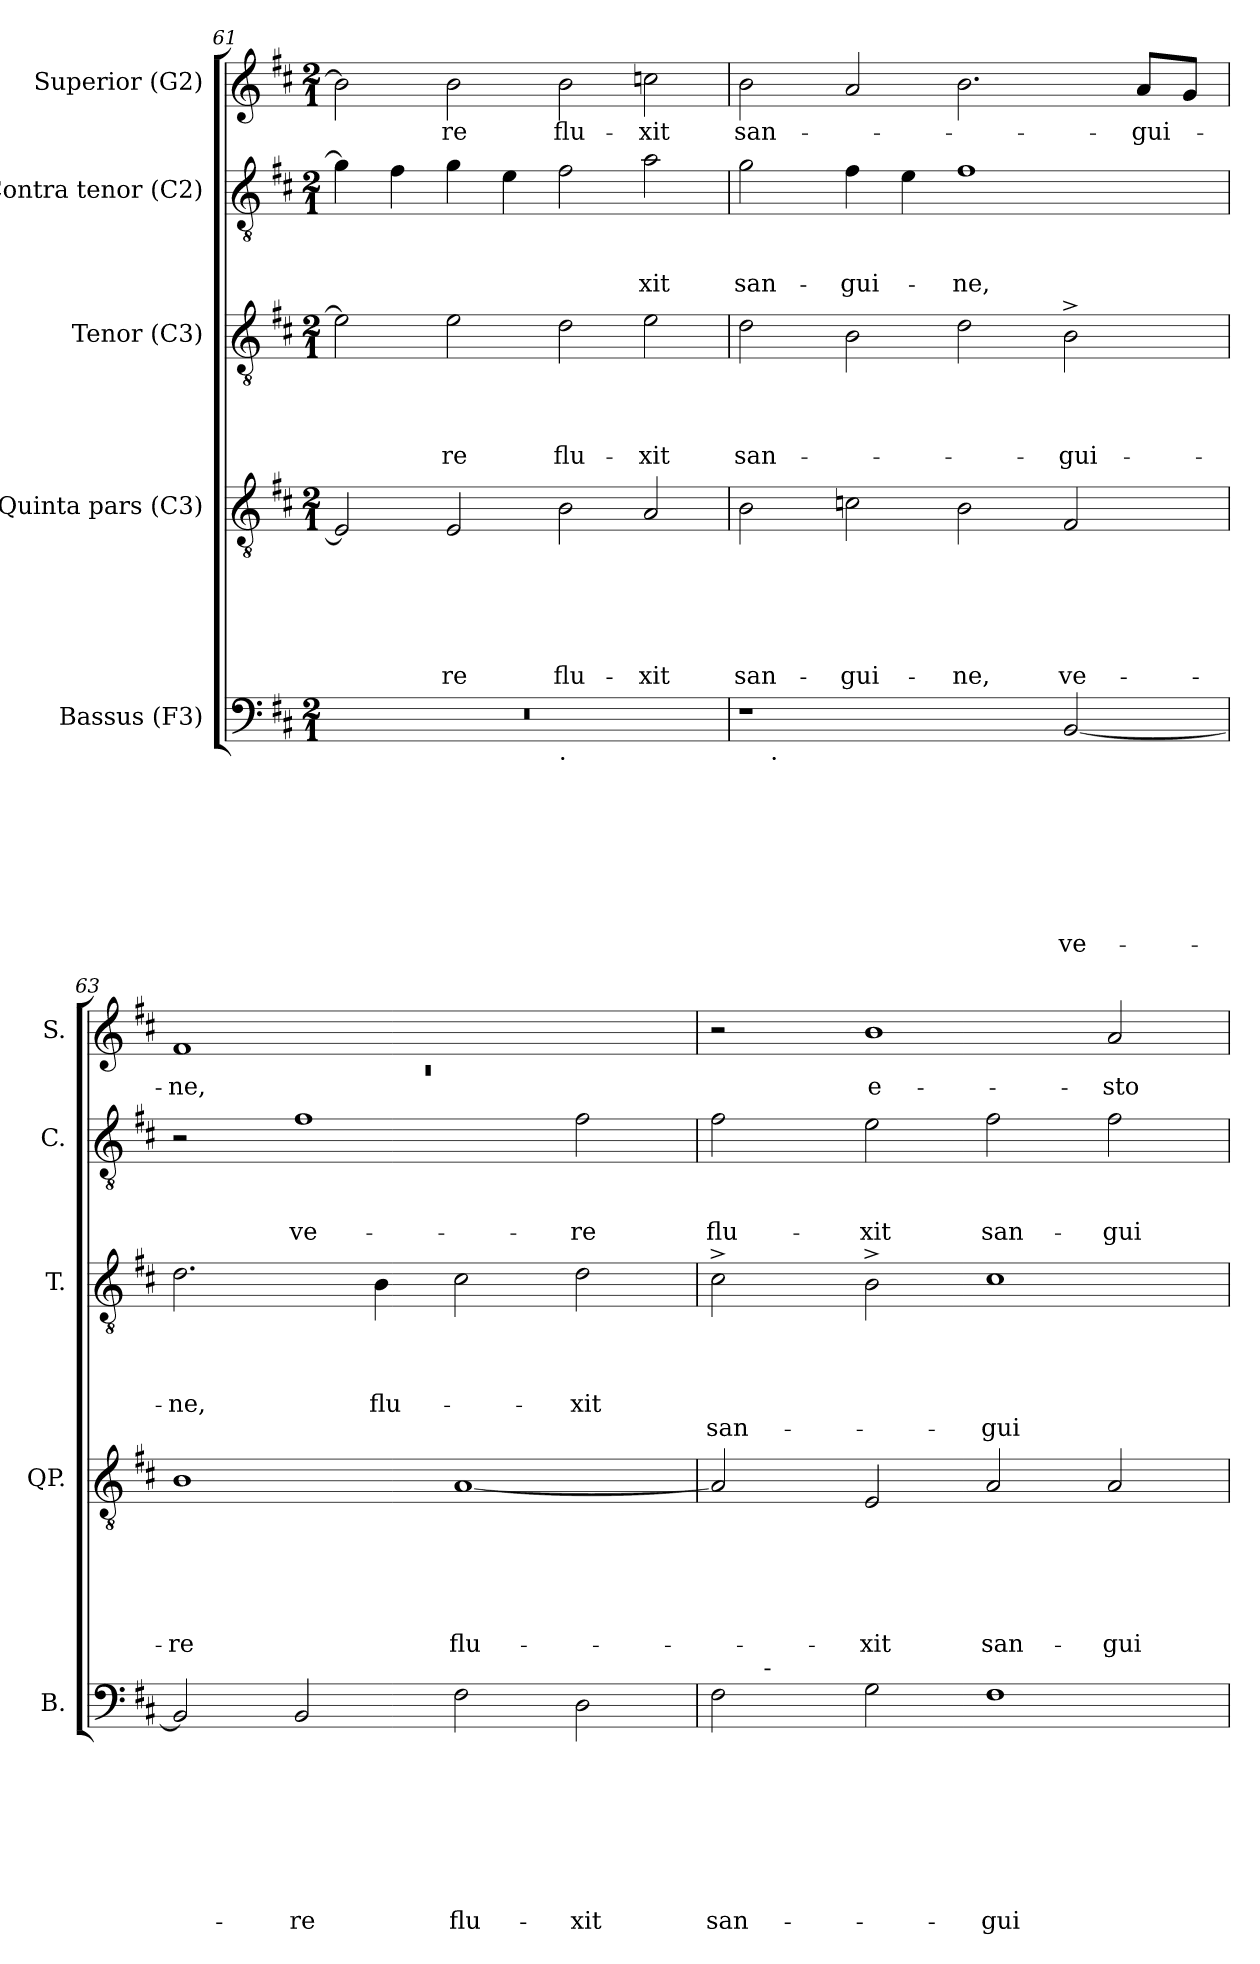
**kern	**text	**text	**text	**text	**text	**text	**text	**text	**kern	**text	**text	**text	**text	**text	**text	**kern	**text	**text	**text	**text	**text	**kern	**text	**text	**text	**kern	**text
*part5	*part5	*part5	*part5	*part5	*part5	*part5	*part5	*part5	*part4	*part4	*part4	*part4	*part4	*part4	*part4	*part3	*part3	*part3	*part3	*part3	*part3	*part2	*part2	*part2	*part2	*part1	*part1
*staff5	*staff5	*staff5	*staff5	*staff5	*staff5	*staff5	*staff5	*staff5	*staff4	*staff4	*staff4	*staff4	*staff4	*staff4	*staff4	*staff3	*staff3	*staff3	*staff3	*staff3	*staff3	*staff2	*staff2	*staff2	*staff2	*staff1	*staff1
*I"Bassus (F3)	*	*	*	*	*	*	*	*	*I"Quinta pars (C3)	*	*	*	*	*	*	*I"Tenor (C3)	*	*	*	*	*	*I"Contra tenor (C2)	*	*	*	*I"Superior (G2)	*
*I'B.	*	*	*	*	*	*	*	*	*I'QP.	*	*	*	*	*	*	*I'T.	*	*	*	*	*	*I'C.	*	*	*	*I'S.	*
*clefF4	*	*	*	*	*	*	*	*	*clefGv2	*	*	*	*	*	*	*clefGv2	*	*	*	*	*	*clefGv2	*	*	*	*clefG2	*
*k[f#c#]	*	*	*	*	*	*	*	*	*k[f#c#]	*	*	*	*	*	*	*k[f#c#]	*	*	*	*	*	*k[f#c#]	*	*	*	*k[f#c#]	*
*D:	*	*	*	*	*	*	*	*	*D:	*	*	*	*	*	*	*D:	*	*	*	*	*	*D:	*	*	*	*D:	*
*M2/1	*	*	*	*	*	*	*	*	*M2/1	*	*	*	*	*	*	*M2/1	*	*	*	*	*	*M2/1	*	*	*	*M2/1	*
=61	=61	=61	=61	=61	=61	=61	=61	=61	=61	=61	=61	=61	=61	=61	=61	=61	=61	=61	=61	=61	=61	=61	=61	=61	=61	=61	=61
*^	*	*	*	*	*	*	*	*	*	*	*	*	*	*	*	*	*	*	*	*	*	*	*	*	*	*	*
0r	1ryy	.	.	.	.	.	.	.	.	2E/]	.	.	.	.	.	.	2e\]	.	.	.	.	.	4g\]	.	.	.	2b\]	.
.	.	.	.	.	.	.	.	.	.	.	.	.	.	.	.	.	.	.	.	.	.	.	4f#\	.	.	.	.	.
!	!	!	!	!	!	!	!	!	!	!	!	!	!	!	!	!LO:LY:b	!	!	!	!	!LO:LY:b	!	!	!	!	!	!	!LO:LY:b
.	.	.	.	.	.	.	.	.	.	2E/	.	.	.	.	.	-re	2e\	.	.	.	-re	.	4g\	.	.	.	2b\	-re
.	.	.	.	.	.	.	.	.	.	.	.	.	.	.	.	.	.	.	.	.	.	.	4e\	.	.	.	.	.
!	!LO:TX:b:t=.	!	!	!	!	!	!	!	!	!	!	!	!	!	!	!	!	!	!	!	!	!	!	!	!	!	!	!
!	!	!	!	!	!	!	!	!	!	!	!	!	!	!	!	!LO:LY:b	!	!	!	!	!LO:LY:b	!	!	!	!	!	!	!LO:LY:b
.	1ryy	.	.	.	.	.	.	.	.	2B\	.	.	.	.	.	flu-	2d\	.	.	.	flu-	.	2f#\	.	.	.	2b\	flu-
!	!	!	!	!	!	!	!	!	!	!	!	!	!	!	!	!LO:LY:b	!	!	!	!	!LO:LY:b	!	!	!	!	!LO:LY:b	!	!LO:LY:b
.	.	.	.	.	.	.	.	.	.	2A/	.	.	.	.	.	-xit	2e\	.	.	.	-xit	.	2a\	.	.	-xit	2ccn\	-xit
=62	=62	=62	=62	=62	=62	=62	=62	=62	=62	=62	=62	=62	=62	=62	=62	=62	=62	=62	=62	=62	=62	=62	=62	=62	=62	=62	=62	=62
!	!	!	!	!	!	!	!	!	!	!	!	!	!	!	!	!LO:LY:b	!	!	!	!	!LO:LY:b	!	!	!	!	!LO:LY:b	!	!LO:LY:b
1r	16.ryy	.	.	.	.	.	.	.	.	2B\	.	.	.	.	.	san-	2d\	.	.	.	san-	.	2g\	.	.	san-	2b\	san-
!	!LO:TX:b:t=.	!	!	!	!	!	!	!	!	!	!	!	!	!	!	!	!	!	!	!	!	!	!	!	!	!	!	!
.	1ryy	.	.	.	.	.	.	.	.	.	.	.	.	.	.	.	.	.	.	.	.	.	.	.	.	.	.	.
!	!	!	!	!	!	!	!	!	!	!	!	!	!	!	!	!LO:LY:b	!	!	!	!	!	!	!	!	!	!LO:LY:b	!	!
.	.	.	.	.	.	.	.	.	.	2c\	.	.	.	.	.	-gui-	2B\	.	.	.	.	.	4f#\	.	.	-gui-	2a/	.
.	.	.	.	.	.	.	.	.	.	.	.	.	.	.	.	.	.	.	.	.	.	.	4e\	.	.	.	.	.
!	!	!	!	!	!	!	!	!	!	!	!	!	!	!	!	!LO:LY:b	!	!	!	!	!	!	!	!	!	!LO:LY:b	!	!
2ryy	.	.	.	.	.	.	.	.	.	2B\	.	.	.	.	.	-ne,	2d\	.	.	.	.	.	1f#	.	.	-ne,	2.b\	.
.	2ryy	.	.	.	.	.	.	.	.	.	.	.	.	.	.	.	.	.	.	.	.	.	.	.	.	.	.	.
!	!	!	!	!	!	!	!	!	!LO:LY:b	!	!	!	!	!	!	!LO:LY:b	!	!	!	!	!LO:LY:b	!	!	!	!	!	!	!
[<2BB/	.	.	.	.	.	.	.	.	ve-	2F#/	.	.	.	.	.	ve-	2B^>\	.	.	.	-gui-	.	.	.	.	.	.	.
.	4ryy	.	.	.	.	.	.	.	.	.	.	.	.	.	.	.	.	.	.	.	.	.	.	.	.	.	.	.
!	!	!	!	!	!	!	!	!	!	!	!	!	!	!	!	!	!	!	!	!	!	!	!	!	!	!	!	!LO:LY:b
.	.	.	.	.	.	.	.	.	.	.	.	.	.	.	.	.	.	.	.	.	.	.	.	.	.	.	8a/L	-gui-
.	8ryy	.	.	.	.	.	.	.	.	.	.	.	.	.	.	.	.	.	.	.	.	.	.	.	.	.	.	.
.	.	.	.	.	.	.	.	.	.	.	.	.	.	.	.	.	.	.	.	.	.	.	.	.	.	.	8g/J	.
.	32ryy	.	.	.	.	.	.	.	.	.	.	.	.	.	.	.	.	.	.	.	.	.	.	.	.	.	.	.
=63	=63	=63	=63	=63	=63	=63	=63	=63	=63	=63	=63	=63	=63	=63	=63	=63	=63	=63	=63	=63	=63	=63	=63	=63	=63	=63	=63	=63
*	*	*	*	*	*	*	*	*	*	*	*	*	*	*	*	*	*	*	*	*	*	*	*	*	*	*	*^	*
!	!	!	!	!	!	!	!	!	!	!	!	!	!	!	!	!LO:LY:b	!	!	!	!	!LO:LY:b	!	!	!	!	!	!	!LO:N:vis=1	!LO:LY:b
*v	*v	*	*	*	*	*	*	*	*	*	*	*	*	*	*	*	*	*	*	*	*	*	*	*	*	*	*	*	*
2BB/]	.	.	.	.	.	.	.	.	1B	.	.	.	.	.	-re	2.d\	.	.	.	-ne,	.	2r	.	.	.	1f#	0rc	-ne,
!	!	!	!	!	!	!	!	!LO:LY:b	!	!	!	!	!	!	!	!	!	!	!	!	!	!	!	!	!LO:LY:b	!	!	!
2BB/	.	.	.	.	.	.	.	-re	.	.	.	.	.	.	.	.	.	.	.	.	.	1f#	.	.	ve-	.	.	.
!	!	!	!	!	!	!	!	!	!	!	!	!	!	!	!	!	!	!	!	!LO:LY:b	!	!	!	!	!	!	!	!
.	.	.	.	.	.	.	.	.	.	.	.	.	.	.	.	4B\	.	.	.	flu-	.	.	.	.	.	.	.	.
!	!	!	!	!	!	!	!	!LO:LY:b	!	!	!	!	!	!	!LO:LY:b	!	!	!	!	!	!	!	!	!	!	!	!	!
2F#\	.	.	.	.	.	.	.	flu-	[<1A	.	.	.	.	.	flu-	2c#\	.	.	.	.	.	.	.	.	.	1ryy	.	.
!	!	!	!	!	!	!	!	!LO:LY:b	!	!	!	!	!	!	!	!	!	!	!	!LO:LY:b	!	!	!	!	!LO:LY:b	!	!	!
2D\	.	.	.	.	.	.	.	-xit	.	.	.	.	.	.	.	2d\	.	.	.	-xit	.	2f#\	.	.	-re	.	.	.
*	*	*	*	*	*	*	*	*	*	*	*	*	*	*	*	*	*	*	*	*	*	*	*	*	*	*v	*v	*
!!LO:LB:g=z
=64	=64	=64	=64	=64	=64	=64	=64	=64	=64	=64	=64	=64	=64	=64	=64	=64	=64	=64	=64	=64	=64	=64	=64	=64	=64	=64	=64
!	!	!	!	!	!	!	!	!LO:LY:b	!	!	!	!	!	!	!	!	!	!	!	!	!LO:LY:b	!	!	!	!LO:LY:b	!	!
*^	*	*	*	*	*	*	*	*	*	*	*	*	*	*	*	*	*	*	*	*	*	*	*	*	*	*	*
2F#\	8ryy	.	.	.	.	.	.	.	san-	2A/]	.	.	.	.	.	.	2c#^>\	.	.	.	.	san-	2f#\	.	.	flu-	2r	.
!	!LO:TX:a:t=-	!	!	!	!	!	!	!	!	!	!	!	!	!	!	!	!	!	!	!	!	!	!	!	!	!	!	!
.	1...ryy	.	.	.	.	.	.	.	.	.	.	.	.	.	.	.	.	.	.	.	.	.	.	.	.	.	.	.
!	!	!	!	!	!	!	!	!	!	!	!	!	!	!	!	!LO:LY:b	!	!	!	!	!	!	!	!	!	!LO:LY:b	!	!LO:LY:b:rj
2G\	.	.	.	.	.	.	.	.	.	2E/	.	.	.	.	.	-xit	2B^>\	.	.	.	.	.	2e\	.	.	-xit	1b	e-
!	!	!	!	!	!	!	!	!	!LO:LY:b	!	!	!	!	!	!	!LO:LY:b	!	!	!	!	!	!LO:LY:b	!	!	!	!LO:LY:b	!	!
1F#	.	.	.	.	.	.	.	.	-gui-	2A/	.	.	.	.	.	san-	1c#	.	.	.	.	-gui-	2f#\	.	.	san-	.	.
!	!	!	!	!	!	!	!	!	!	!	!	!	!	!	!	!LO:LY:b	!	!	!	!	!	!	!	!	!	!LO:LY:b	!	!LO:LY:b
.	.	.	.	.	.	.	.	.	.	2A/	.	.	.	.	.	-gui-	.	.	.	.	.	.	2f#\	.	.	-gui-	2a/	-sto
*v	*v	*	*	*	*	*	*	*	*	*	*	*	*	*	*	*	*	*	*	*	*	*	*	*	*	*	*	*
=	=	=	=	=	=	=	=	=	=	=	=	=	=	=	=	=	=	=	=	=	=	=	=	=	=	=	=
*-	*-	*-	*-	*-	*-	*-	*-	*-	*-	*-	*-	*-	*-	*-	*-	*-	*-	*-	*-	*-	*-	*-	*-	*-	*-	*-	*-
